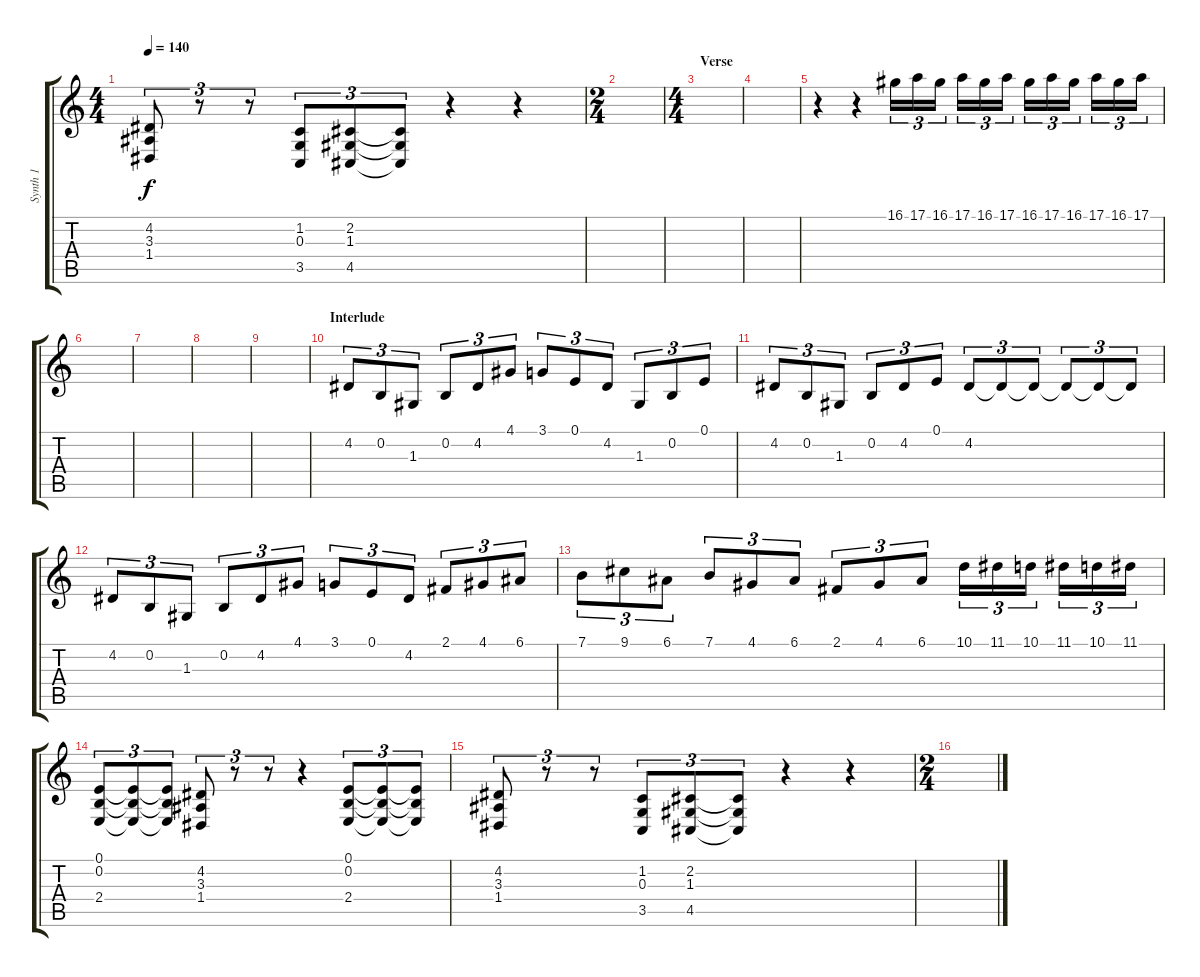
\track ("Synth 1" "Synth 1") {instrument stringensemble1}
\staff {score tabs}
\tuning (E4 B3 G3 D3 A2 E2) {hide}
\ts (4 4)
\tempo 140
\clef g2
\ks c
(4.2 3.3 1.4).8{tu (3 2) dy f} r.8{tu (3 2)} r.8{tu (3 2)} (1.2 0.3 3.5).8{tu (3 2)} (2.2 1.3 4.5).8{tu (3 2)} (2.2{t} 1.3{t} 4.5{t}).8{tu (3 2)} r.4 r.4 |
\ts (2 4)
|
\ts (4 4)
\section ("" "Verse")
|
|
r.4 r.4 16.1.16{tu (3 2)} 17.1.16{tu (3 2)} 16.1.16{tu (3 2)} 17.1.16{tu (3 2)} 16.1.16{tu (3 2)} 17.1.16{tu (3 2)} 16.1.16{tu (3 2)} 17.1.16{tu (3 2)} 16.1.16{tu (3 2)} 17.1.16{tu (3 2)} 16.1.16{tu (3 2)} 17.1.16{tu (3 2)} |
|
|
|
|
\section ("" "Interlude")
4.2.8{tu (3 2)} 0.2.8{tu (3 2)} 1.3.8{tu (3 2)} 0.2.8{tu (3 2)} 4.2.8{tu (3 2)} 4.1.8{tu (3 2)} 3.1.8{tu (3 2)} 0.1.8{tu (3 2)} 4.2.8{tu (3 2)} 1.3.8{tu (3 2)} 0.2.8{tu (3 2)} 0.1.8{tu (3 2)} |
4.2.8{tu (3 2)} 0.2.8{tu (3 2)} 1.3.8{tu (3 2)} 0.2.8{tu (3 2)} 4.2.8{tu (3 2)} 0.1.8{tu (3 2)} 4.2.8{tu (3 2)} 4.2{t}.8{tu (3 2)} 4.2{t}.8{tu (3 2)} 4.2{t}.8{tu (3 2)} 4.2{t}.8{tu (3 2)} 4.2{t}.8{tu (3 2)} |
4.2.8{tu (3 2)} 0.2.8{tu (3 2)} 1.3.8{tu (3 2)} 0.2.8{tu (3 2)} 4.2.8{tu (3 2)} 4.1.8{tu (3 2)} 3.1.8{tu (3 2)} 0.1.8{tu (3 2)} 4.2.8{tu (3 2)} 2.1.8{tu (3 2)} 4.1.8{tu (3 2)} 6.1.8{tu (3 2)} |
7.1.8{tu (3 2)} 9.1.8{tu (3 2)} 6.1.8{tu (3 2)} 7.1.8{tu (3 2)} 4.1.8{tu (3 2)} 6.1.8{tu (3 2)} 2.1.8{tu (3 2)} 4.1.8{tu (3 2)} 6.1.8{tu (3 2)} 10.1.16{tu (3 2)} 11.1.16{tu (3 2)} 10.1.16{tu (3 2)} 11.1.16{tu (3 2)} 10.1.16{tu (3 2)} 11.1.16{tu (3 2)} |
(0.1 0.2 2.4).8{tu (3 2)} (0.1{t} 0.2{t} 2.4{t}).8{tu (3 2)} (0.1{t} 0.2{t} 2.4{t}).8{tu (3 2)} (4.2 3.3 1.4).8{tu (3 2)} r.8{tu (3 2)} r.8{tu (3 2)} r.4 (0.1 0.2 2.4).8{tu (3 2)} (0.1{t} 0.2{t} 2.4{t}).8{tu (3 2)} (0.1{t} 0.2{t} 2.4{t}).8{tu (3 2)} |
(4.2 3.3 1.4).8{tu (3 2)} r.8{tu (3 2)} r.8{tu (3 2)} (1.2 0.3 3.5).8{tu (3 2)} (2.2 1.3 4.5).8{tu (3 2)} (2.2{t} 1.3{t} 4.5{t}).8{tu (3 2)} r.4 r.4 |
\ts (2 4)
